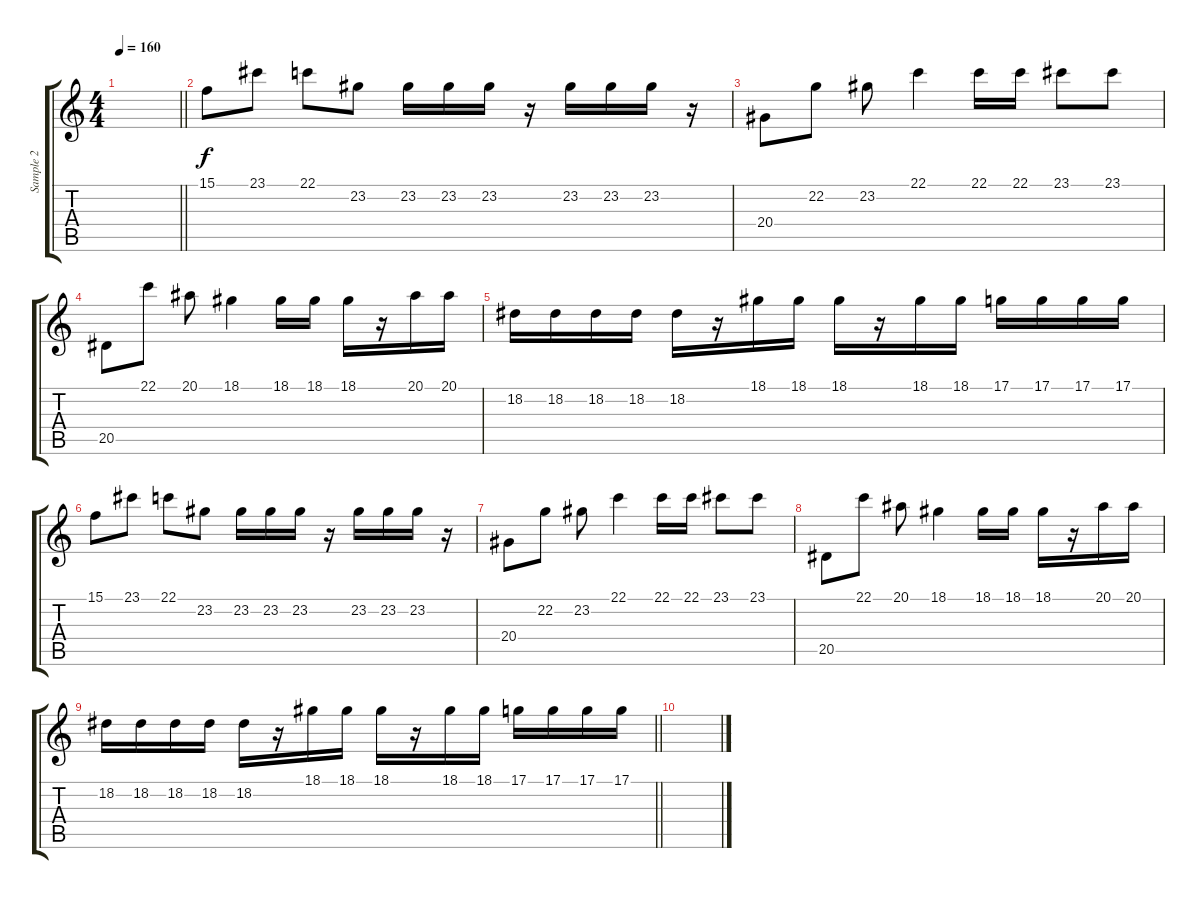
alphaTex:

\track ("Sample 2" "Sample 2") {instrument lead2sawtooth}
\staff {score tabs}
\tuning (D4 A3 F3 C3 G2 C2) {hide}
\ts (4 4)
\tempo 160
\clef g2
\barLineRight lightlight
\ks c
|
\section ("" " ")
15.1.8{volume 13} 23.1.8 22.1.8 23.2.8 23.2.16 23.2.16 23.2.16 r.16 23.2.16 23.2.16 23.2.16 r.16 |
20.4.8 22.2.8 23.2.8 22.1.4 22.1.16 22.1.16 23.1.8 23.1.8 |
20.5.8 22.1.8 20.1.8 18.1.4 18.1.16 18.1.16 18.1.16 r.16 20.1.16 20.1.16 |
18.2.16 18.2.16 18.2.16 18.2.16 18.2.16 r.16 18.1.16 18.1.16 18.1.16 r.16 18.1.16 18.1.16 17.1.16 17.1.16 17.1.16 17.1.16 |
15.1.8 23.1.8 22.1.8 23.2.8 23.2.16 23.2.16 23.2.16 r.16 23.2.16 23.2.16 23.2.16 r.16 |
20.4.8 22.2.8 23.2.8 22.1.4 22.1.16 22.1.16 23.1.8 23.1.8 |
20.5.8 22.1.8 20.1.8 18.1.4 18.1.16 18.1.16 18.1.16 r.16 20.1.16 20.1.16 |
\barLineRight lightlight
18.2.16 18.2.16 18.2.16 18.2.16 18.2.16 r.16 18.1.16 18.1.16 18.1.16 r.16 18.1.16 18.1.16 17.1.16 17.1.16 17.1.16 17.1.16 |
\section ("" " ")
